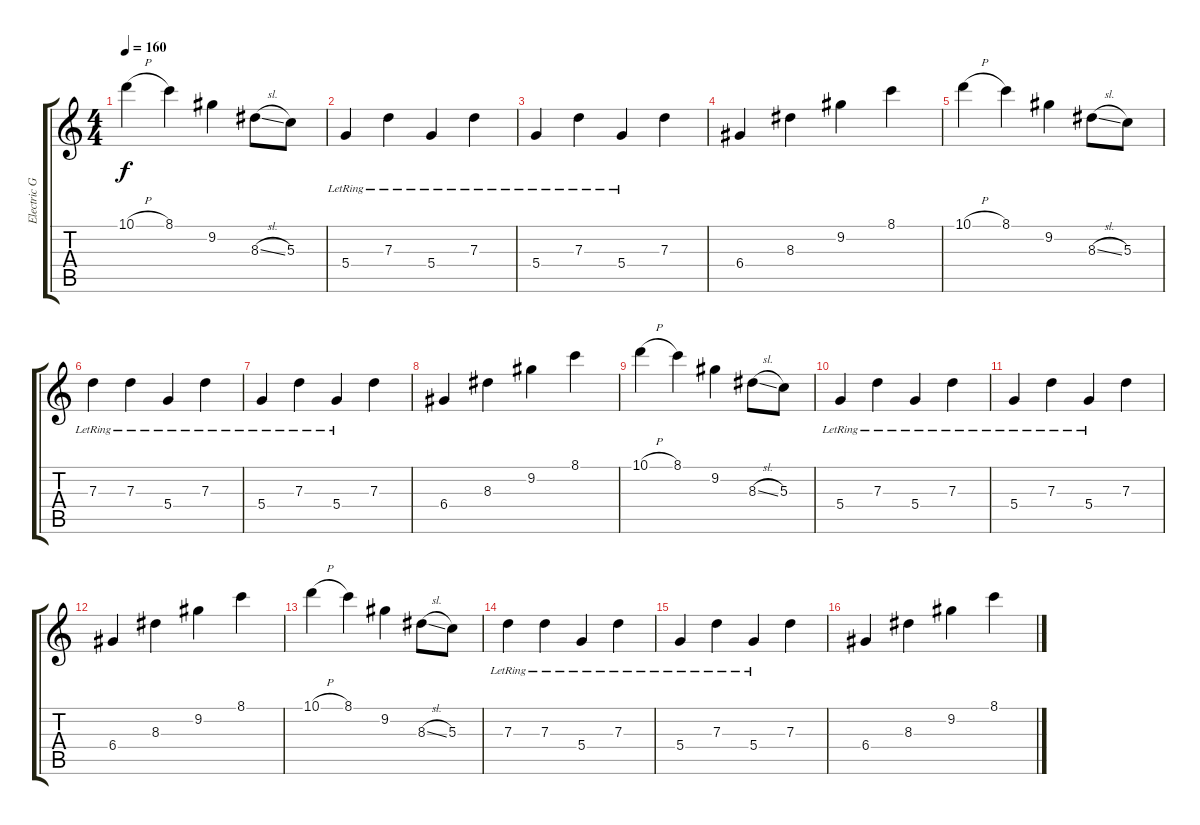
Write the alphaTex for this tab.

\track ("Electric Guitar" "Electric G") {instrument distortionguitar}
\staff {score tabs}
\tuning (E4 B3 G3 D3 A2 E2) {hide}
\ts (4 4)
\tempo 160
\clef g2
\ks c
10.1{h}.4{dy f} 8.1.4 9.2.4 8.3{sl}.8 5.3.8 |
5.4{lr}.4 7.3{lr}.4 5.4{lr}.4 7.3{lr}.4 |
5.4{lr}.4 7.3{lr}.4 5.4{lr}.4 7.3.4 |
6.4.4 8.3.4 9.2.4 8.1.4 |
10.1{h}.4 8.1.4 9.2.4 8.3{sl}.8 5.3.8 |
7.3{lr}.4 7.3{lr}.4 5.4{lr}.4 7.3{lr}.4 |
5.4{lr}.4 7.3{lr}.4 5.4{lr}.4 7.3.4 |
6.4.4 8.3.4 9.2.4 8.1.4 |
10.1{h}.4 8.1.4 9.2.4 8.3{sl}.8 5.3.8 |
5.4{lr}.4 7.3{lr}.4 5.4{lr}.4 7.3{lr}.4 |
5.4{lr}.4 7.3{lr}.4 5.4{lr}.4 7.3.4 |
6.4.4 8.3.4 9.2.4 8.1.4 |
10.1{h}.4 8.1.4 9.2.4 8.3{sl}.8 5.3.8 |
7.3{lr}.4 7.3{lr}.4 5.4{lr}.4 7.3{lr}.4 |
5.4{lr}.4 7.3{lr}.4 5.4{lr}.4 7.3.4 |
6.4.4 8.3.4 9.2.4 8.1.4
